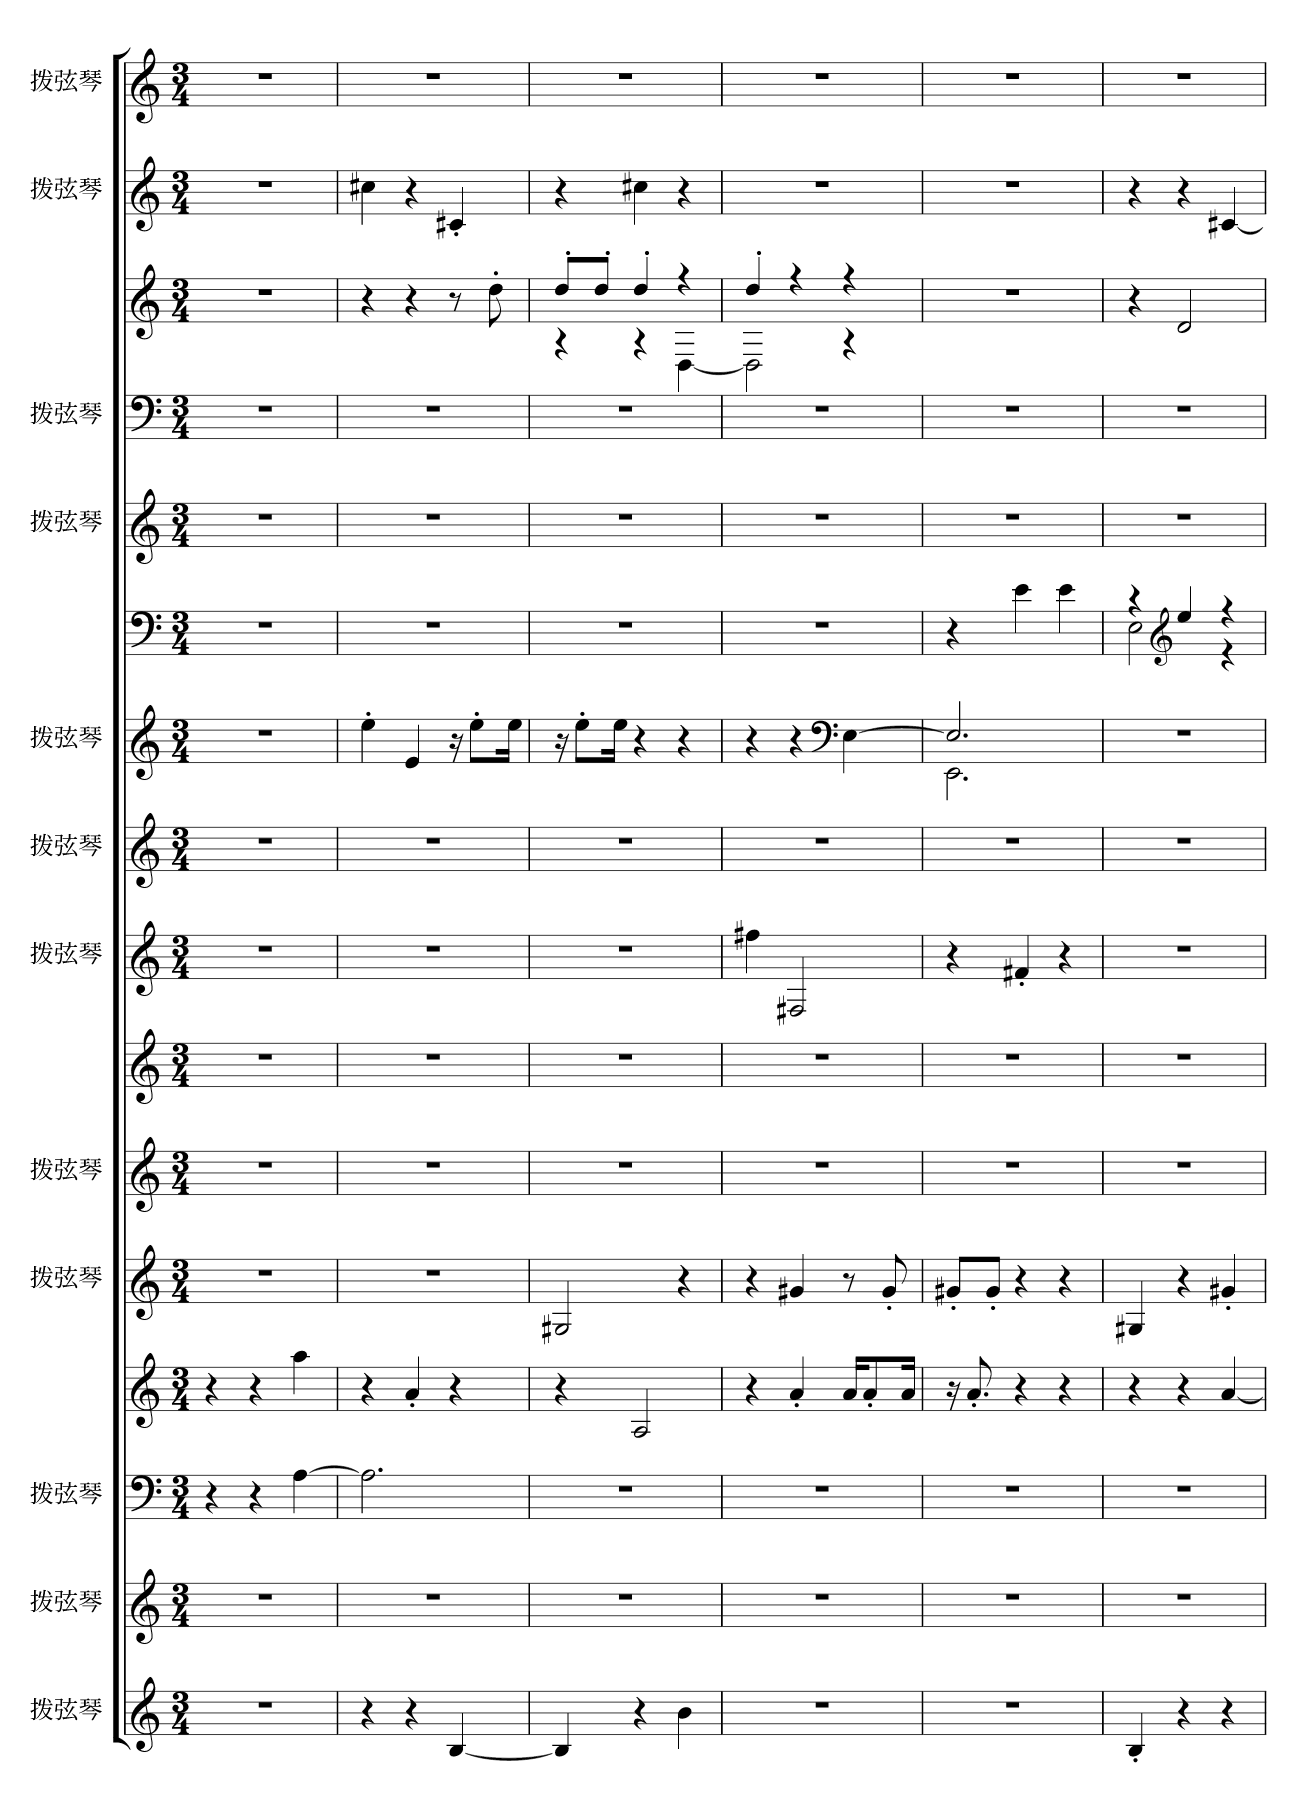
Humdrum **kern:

**kern	**kern	**kern	**kern	**kern	**kern	**kern	**kern	**kern	**kern	**kern	**kern	**kern	**kern	**kern	**kern
*part12	*part11	*part10	*part10	*part9	*part8	*part8	*part7	*part6	*part5	*part5	*part4	*part3	*part3	*part2	*part1
*staff16	*staff15	*staff14	*staff13	*staff12	*staff11	*staff10	*staff9	*staff8	*staff7	*staff6	*staff5	*staff4	*staff3	*staff2	*staff1
*I"拨弦琴	*I"拨弦琴	*I"拨弦琴	*	*I"拨弦琴	*I"拨弦琴	*	*I"拨弦琴	*I"拨弦琴	*I"拨弦琴	*	*I"拨弦琴	*I"拨弦琴	*	*I"拨弦琴	*I"拨弦琴
*clefG2	*clefG2	*clefF4	*clefG2	*clefG2	*clefG2	*clefG2	*clefG2	*clefG2	*clefG2	*clefF4	*clefG2	*clefF4	*clefG2	*clefG2	*clefG2
*k[]	*k[]	*k[]	*k[]	*k[]	*k[]	*k[]	*k[]	*k[]	*k[]	*k[]	*k[]	*k[]	*k[]	*k[]	*k[]
*M3/4	*M3/4	*M3/4	*M3/4	*M3/4	*M3/4	*M3/4	*M3/4	*M3/4	*M3/4	*M3/4	*M3/4	*M3/4	*M3/4	*M3/4	*M3/4
*MM195	*MM195	*MM195	*MM195	*MM195	*MM195	*MM195	*MM195	*MM195	*MM195	*MM195	*MM195	*MM195	*MM195	*MM195	*MM195
=1	=1	=1	=1	=1	=1	=1	=1	=1	=1	=1	=1	=1	=1	=1	=1
2.r	2.r	4r	4r	2.r	2.r	2.r	2.r	2.r	2.r	2.r	2.r	2.r	2.r	2.r	2.r
.	.	4r	4r	.	.	.	.	.	.	.	.	.	.	.	.
.	.	[4A\	4aa\	.	.	.	.	.	.	.	.	.	.	.	.
=2	=2	=2	=2	=2	=2	=2	=2	=2	=2	=2	=2	=2	=2	=2	=2
4r	2.r	2.A\]	4r	2.r	2.r	2.r	2.r	2.r	4ee'\	2.r	2.r	2.r	4r	4cc#X\	2.r
4r	.	.	4a'/	.	.	.	.	.	4e/	.	.	.	4r	4r	.
[4B/	.	.	4r	.	.	.	.	.	16r	.	.	.	8r	4c#X'/	.
.	.	.	.	.	.	.	.	.	8ee'\L	.	.	.	.	.	.
.	.	.	.	.	.	.	.	.	.	.	.	.	8dd'\	.	.
.	.	.	.	.	.	.	.	.	16ee\Jk	.	.	.	.	.	.
=3	=3	=3	=3	=3	=3	=3	=3	=3	=3	=3	=3	=3	=3	=3	=3
*	*	*	*	*	*	*	*	*	*	*	*	*	*^	*	*
4B/]	2.r	2.r	4r	2G#X/	2.r	2.r	2.r	2.r	16r	2.r	2.r	2.r	8dd'/L	4r	4r	2.r
.	.	.	.	.	.	.	.	.	8ee'\L	.	.	.	.	.	.	.
.	.	.	.	.	.	.	.	.	.	.	.	.	8dd'/J	.	.	.
.	.	.	.	.	.	.	.	.	16ee\Jk	.	.	.	.	.	.	.
4r	.	.	2A/	.	.	.	.	.	4r	.	.	.	4dd'/	4r	4cc#X\	.
4b\	.	.	.	4r	.	.	.	.	4r	.	.	.	4r	[4D\	4r	.
=4	=4	=4	=4	=4	=4	=4	=4	=4	=4	=4	=4	=4	=4	=4	=4	=4
2.r	2.r	2.r	4r	4r	2.r	2.r	4ff#X\	2.r	4r	2.r	2.r	2.r	4dd'/	2D\]	2.r	2.r
.	.	.	4a'/	4g#X/	.	.	2F#X/	.	4r	.	.	.	4r	.	.	.
*	*	*	*	*	*	*	*	*	*clefF4	*	*	*	*	*	*	*
.	.	.	16a/KL	8r	.	.	.	.	[4E\	.	.	.	4r	4r	.	.
.	.	.	8a'/	.	.	.	.	.	.	.	.	.	.	.	.	.
.	.	.	.	8g#'/	.	.	.	.	.	.	.	.	.	.	.	.
.	.	.	16a/Jk	.	.	.	.	.	.	.	.	.	.	.	.	.
*	*	*	*	*	*	*	*	*	*	*	*	*	*v	*v	*	*
=5	=5	=5	=5	=5	=5	=5	=5	=5	=5	=5	=5	=5	=5	=5	=5
*	*	*	*	*	*	*	*	*	*^	*	*	*	*	*	*
2.r	2.r	2.r	16r	8g#X'/L	2.r	2.r	4r	2.r	2.E/]	2.EE\	4r	2.r	2.r	2.r	2.r	2.r
.	.	.	8.a'/	.	.	.	.	.	.	.	.	.	.	.	.	.
.	.	.	.	8g#'/J	.	.	.	.	.	.	.	.	.	.	.	.
.	.	.	4r	4r	.	.	4f#X'/	.	.	.	4e\	.	.	.	.	.
.	.	.	4r	4r	.	.	4r	.	.	.	4e\	.	.	.	.	.
*	*	*	*	*	*	*	*	*	*v	*v	*	*	*	*	*	*
=6	=6	=6	=6	=6	=6	=6	=6	=6	=6	=6	=6	=6	=6	=6	=6
*	*	*	*	*	*	*	*	*	*	*^	*	*	*	*	*
4B'/	2.r	2.r	4r	4G#X/	2.r	2.r	2.r	2.r	2.r	4r	2E\	2.r	2.r	4r	4r	2.r
*	*	*	*	*	*	*	*	*	*	*clefG2	*	*	*	*	*	*
4r	.	.	4r	4r	.	.	.	.	.	4ee/	.	.	.	2d/	4r	.
4r	.	.	[4a/	4g#X'/	.	.	.	.	.	4r	4r	.	.	.	[4c#X/	.
*	*	*	*	*	*	*	*	*	*	*v	*v	*	*	*	*	*
=	=	=	=	=	=	=	=	=	=	=	=	=	=	=	=
*-	*-	*-	*-	*-	*-	*-	*-	*-	*-	*-	*-	*-	*-	*-	*-
